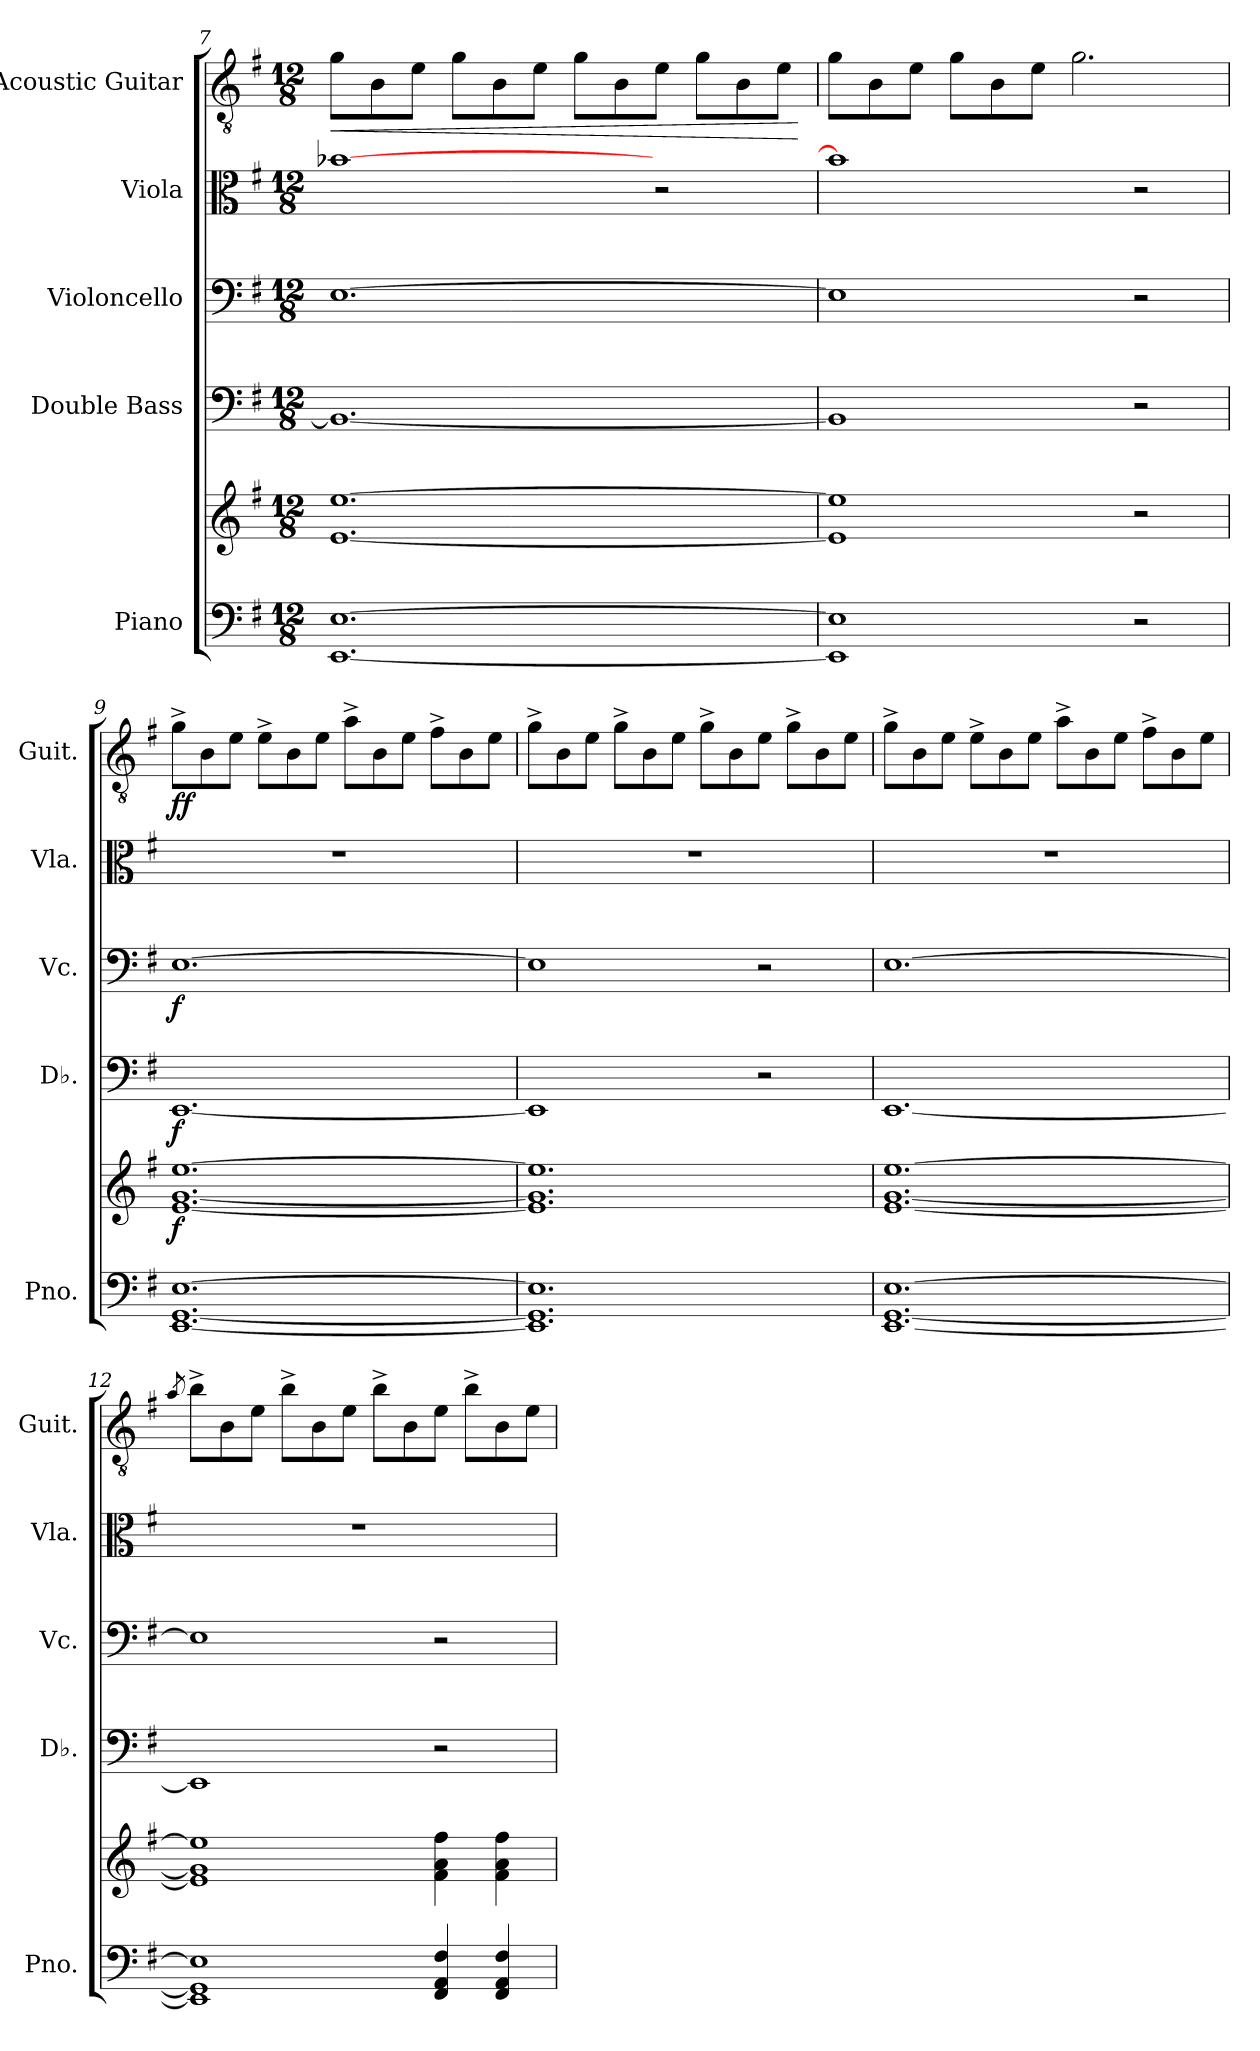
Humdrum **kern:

**kern	**kern	**dynam	**kern	**dynam	**kern	**dynam	**kern	**kern	**dynam
*part5	*part5	*part5	*part4	*part4	*part3	*part3	*part2	*part1	*part1
*staff6	*staff5	*staff5/6	*staff4	*staff4	*staff3	*staff3	*staff2	*staff1	*staff1
*I"Piano	*	*	*I"Double Bass	*	*I"Violoncello	*	*I"Viola	*I"Acoustic Guitar	*
*I'Pno.	*	*	*I'Db.	*	*I'Vc.	*	*I'Vla.	*I'Guit.	*
*clefF4	*clefG2	*	*clefF4	*	*clefF4	*	*clefC3	*clefGv2	*
*	*	*	*ITrd7c12	*	*	*	*	*	*
*k[f#]	*k[f#]	*	*k[f#]	*	*k[f#]	*	*k[f#]	*k[f#]	*
*M12/8	*M12/8	*	*M12/8	*	*M12/8	*	*M12/8	*M12/8	*
=7	=7	=7	=7	=7	=7	=7	=7	=7	=7
!	!	!	!	!	!	!	!	!	!LO:HP:b
[1.EE [1.E	[1.e [1.ee	.	1.BBB_	.	[1.E	.	[1b-X	8g\L	<
.	.	.	.	.	.	.	.	8B\	.
.	.	.	.	.	.	.	.	8e\J	.
.	.	.	.	.	.	.	.	8g\L	.
.	.	.	.	.	.	.	.	8B\	.
.	.	.	.	.	.	.	.	8e\J	.
.	.	.	.	.	.	.	.	8g\L	.
.	.	.	.	.	.	.	.	8B\	.
.	.	.	.	.	.	.	2r	8e\J	.
.	.	.	.	.	.	.	.	8g\L	.
.	.	.	.	.	.	.	.	8B\	.
.	.	.	.	.	.	.	.	8e\J	.
.	.	.	.	.	.	.	.	.	[
=8	=8	=8	=8	=8	=8	=8	=8	=8	=8
1EE] 1E]	1e] 1ee]	.	1BBB]	.	1E]	.	1b-]	8g\L	.
.	.	.	.	.	.	.	.	8B\	.
.	.	.	.	.	.	.	.	8e\J	.
.	.	.	.	.	.	.	.	8g\L	.
.	.	.	.	.	.	.	.	8B\	.
.	.	.	.	.	.	.	.	8e\J	.
.	.	.	.	.	.	.	.	2.g\	.
2r	2r	.	2r	.	2r	.	2r	.	.
!!LO:LB:g=z
=9	=9	=9	=9	=9	=9	=9	=9	=9	=9
!	!	!LO:DY:b	!	!LO:DY:b	!	!LO:DY:b	!	!	!LO:DY:b
[1.EE [1.GG [1.E	[1.e [1.g [1.ee	f	[1.EEE	f	[1.E	f	1.r	8g^\L	ff
.	.	.	.	.	.	.	.	8B\	.
.	.	.	.	.	.	.	.	8e\J	.
.	.	.	.	.	.	.	.	8e^\L	.
.	.	.	.	.	.	.	.	8B\	.
.	.	.	.	.	.	.	.	8e\J	.
.	.	.	.	.	.	.	.	8a^\L	.
.	.	.	.	.	.	.	.	8B\	.
.	.	.	.	.	.	.	.	8e\J	.
.	.	.	.	.	.	.	.	8f#^\L	.
.	.	.	.	.	.	.	.	8B\	.
.	.	.	.	.	.	.	.	8e\J	.
=10	=10	=10	=10	=10	=10	=10	=10	=10	=10
1.EE] 1.GG] 1.E]	1.e] 1.g] 1.ee]	.	1EEE]	.	1E]	.	1.r	8g^\L	.
.	.	.	.	.	.	.	.	8B\	.
.	.	.	.	.	.	.	.	8e\J	.
.	.	.	.	.	.	.	.	8g^\L	.
.	.	.	.	.	.	.	.	8B\	.
.	.	.	.	.	.	.	.	8e\J	.
.	.	.	.	.	.	.	.	8g^\L	.
.	.	.	.	.	.	.	.	8B\	.
.	.	.	2r	.	2r	.	.	8e\J	.
.	.	.	.	.	.	.	.	8g^\L	.
.	.	.	.	.	.	.	.	8B\	.
.	.	.	.	.	.	.	.	8e\J	.
=11	=11	=11	=11	=11	=11	=11	=11	=11	=11
[1.EE [1.GG [1.E	[1.e [1.g [1.ee	.	[1.EEE	.	[1.E	.	1.r	8g^\L	.
.	.	.	.	.	.	.	.	8B\	.
.	.	.	.	.	.	.	.	8e\J	.
.	.	.	.	.	.	.	.	8e^\L	.
.	.	.	.	.	.	.	.	8B\	.
.	.	.	.	.	.	.	.	8e\J	.
.	.	.	.	.	.	.	.	8a^\L	.
.	.	.	.	.	.	.	.	8B\	.
.	.	.	.	.	.	.	.	8e\J	.
.	.	.	.	.	.	.	.	8f#^\L	.
.	.	.	.	.	.	.	.	8B\	.
.	.	.	.	.	.	.	.	8e\J	.
!!LO:PB:g=z
=12	=12	=12	=12	=12	=12	=12	=12	=12	=12
.	.	.	.	.	.	.	.	8qa/	.
1EE] 1GG] 1E]	1e] 1g] 1ee]	.	1EEE]	.	1E]	.	1.r	8b^\L	.
.	.	.	.	.	.	.	.	8B\	.
.	.	.	.	.	.	.	.	8e\J	.
.	.	.	.	.	.	.	.	8b^\L	.
.	.	.	.	.	.	.	.	8B\	.
.	.	.	.	.	.	.	.	8e\J	.
.	.	.	.	.	.	.	.	8b^\L	.
.	.	.	.	.	.	.	.	8B\	.
4FF#/ 4AA/ 4F#/	4f#\ 4a\ 4ff#\	.	2r	.	2r	.	.	8e\J	.
.	.	.	.	.	.	.	.	8b^\L	.
4FF#/ 4AA/ 4F#/	4f#\ 4a\ 4ff#\	.	.	.	.	.	.	8B\	.
.	.	.	.	.	.	.	.	8e\J	.
=	=	=	=	=	=	=	=	=	=
*-	*-	*-	*-	*-	*-	*-	*-	*-	*-
